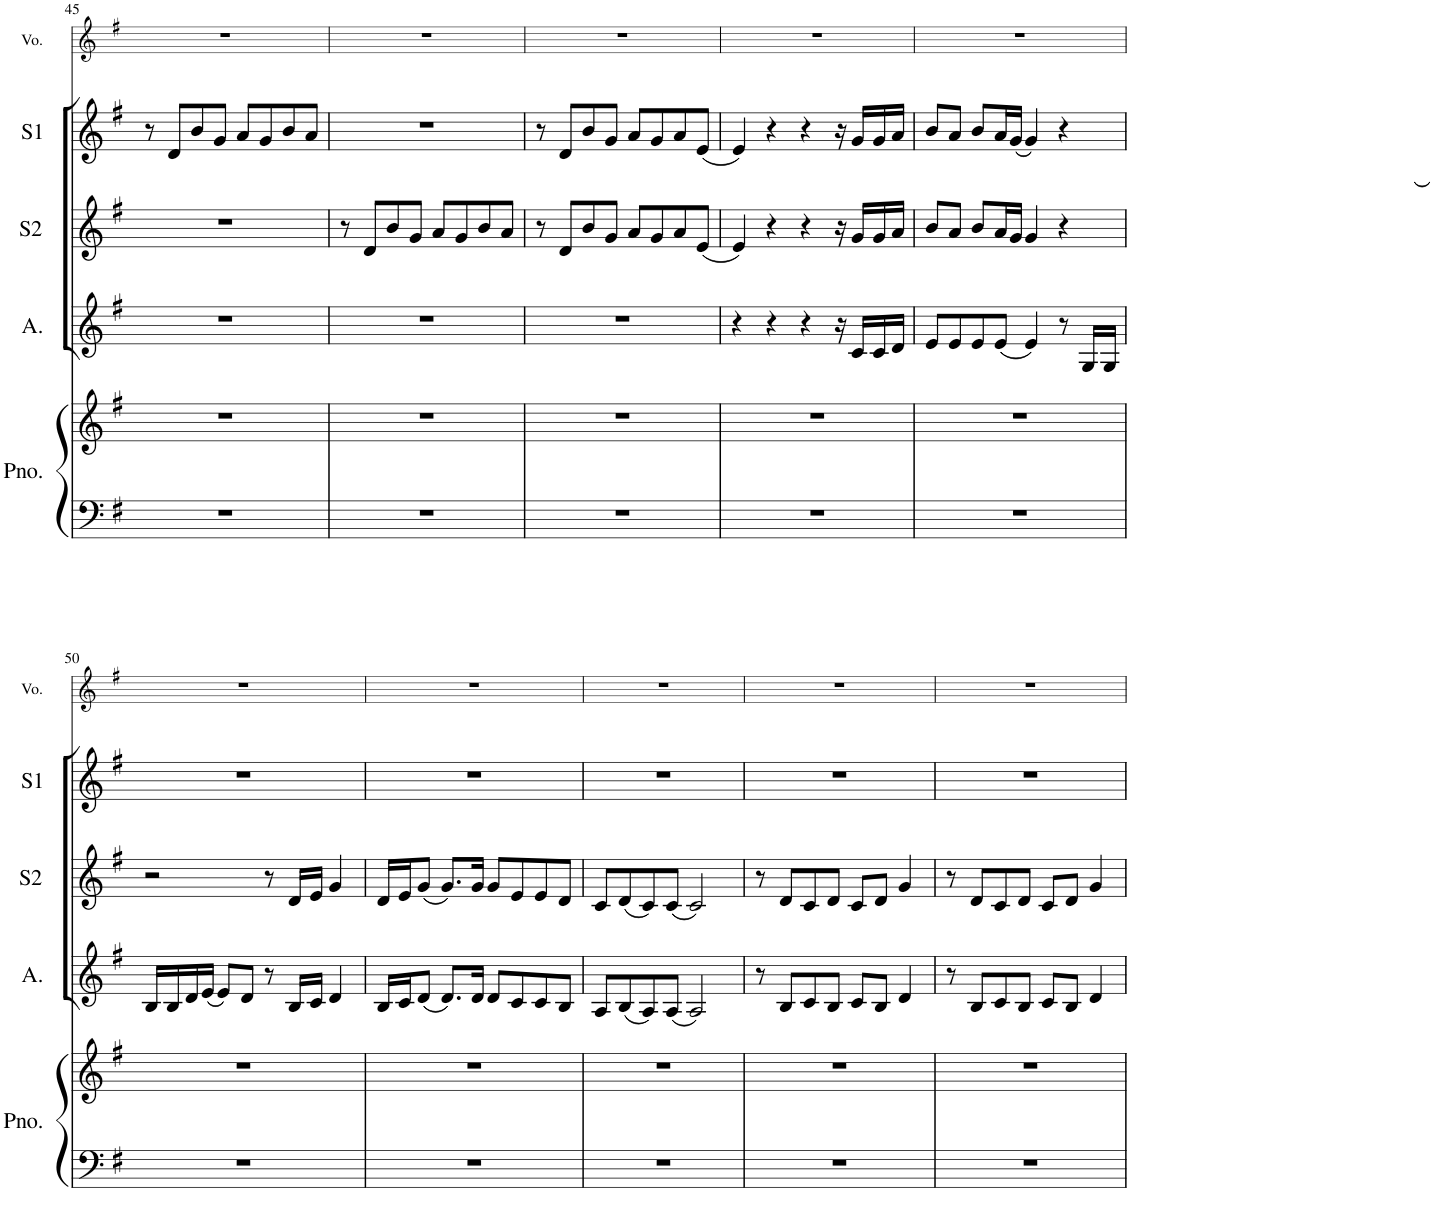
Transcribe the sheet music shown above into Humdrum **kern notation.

**kern	**kern	**kern	**kern	**kern	**kern
*part5	*part5	*part4	*part3	*part2	*part1
*staff6	*staff5	*staff4	*staff3	*staff2	*staff1
*I"Piano	*	*I"Alto	*I"Soprano 2	*I"Soprano 1	*I"Voice
*I'Pno.	*	*I'A.	*I'S2	*I'S1	*I'Vo.
!!LO:PB:g=z
*clefF4	*clefG2	*clefG2	*clefG2	*clefG2	*clefG2
*	*	*Trd1c2	*	*	*
*k[f#]	*k[f#]	*k[f#]	*k[f#]	*k[f#]	*k[f#]
*M4/4	*M4/4	*M4/4	*M4/4	*M4/4	*M4/4
=45	=45	=45	=45	=45	=45
1r	1r	1r	1r	8r	1r
.	.	.	.	8d/L	.
.	.	.	.	8b/	.
.	.	.	.	8g/J	.
.	.	.	.	8a/L	.
.	.	.	.	8g/	.
.	.	.	.	8b/	.
.	.	.	.	8a/J	.
=46	=46	=46	=46	=46	=46
1r	1r	1r	8r	1r	1r
.	.	.	8d/L	.	.
.	.	.	8b/	.	.
.	.	.	8g/J	.	.
.	.	.	8a/L	.	.
.	.	.	8g/	.	.
.	.	.	8b/	.	.
.	.	.	8a/J	.	.
=47	=47	=47	=47	=47	=47
1r	1r	1r	8r	8r	1r
.	.	.	8d/L	8d/L	.
.	.	.	8b/	8b/	.
.	.	.	8g/J	8g/J	.
.	.	.	8a/L	8a/L	.
.	.	.	8g/	8g/	.
.	.	.	8a/	8a/	.
.	.	.	(8e/J	(8e/J	.
=48	=48	=48	=48	=48	=48
1r	1r	4r	4e/)	4e/)	1r
.	.	4r	4r	4r	.
.	.	4r	4r	4r	.
.	.	16r	16r	16r	.
.	.	16c/LL	16g/LL	16g/LL	.
.	.	16c/	16g/	16g/	.
.	.	16d/JJ	16a/JJ	16a/JJ	.
=49	=49	=49	=49	=49	=49
1r	1r	8e/L	8b/L	8b/L	1r
.	.	8e/	8a/J	8a/J	.
.	.	8e/	8b/L	8b/L	.
.	.	(8e/J	16a/L	16a/L	.
.	.	.	(16g/JJ	(16g/JJ	.
.	.	4e/)	4g/)	4g/)	.
.	.	8r	4r	4r	.
.	.	16G/LL	.	.	.
.	.	16G/JJ	.	.	.
!!LO:LB:g=z
=50	=50	=50	=50	=50	=50
1r	1r	16B/LL	2r	1r	1r
.	.	16B/	.	.	.
.	.	16d/	.	.	.
.	.	(16e/JJ	.	.	.
.	.	8e/L)	.	.	.
.	.	8d/J	.	.	.
.	.	8r	8r	.	.
.	.	16B/LL	16d/LL	.	.
.	.	16c/JJ	16e/JJ	.	.
.	.	4d/	4g/	.	.
=51	=51	=51	=51	=51	=51
1r	1r	16B/LL	16d/LL	1r	1r
.	.	16c/J	16e/J	.	.
.	.	(8d/J	(8g/J	.	.
.	.	8.d/L)	8.g/L)	.	.
.	.	16d/Jk	16g/Jk	.	.
.	.	8d/L	8g/L	.	.
.	.	8c/	8e/	.	.
.	.	8c/	8e/	.	.
.	.	8B/J	8d/J	.	.
=52	=52	=52	=52	=52	=52
1r	1r	8A/L	8c/L	1r	1r
.	.	(8B/	(8d/	.	.
.	.	8A/)	8c/)	.	.
.	.	(8A/J	(8c/J	.	.
.	.	2A/)	2c/)	.	.
=53	=53	=53	=53	=53	=53
1r	1r	8r	8r	1r	1r
.	.	8B/L	8d/L	.	.
.	.	8c/	8c/	.	.
.	.	8B/J	8d/J	.	.
.	.	8c/L	8c/L	.	.
.	.	8B/J	8d/J	.	.
.	.	4d/	4g/	.	.
=54	=54	=54	=54	=54	=54
1r	1r	8r	8r	1r	1r
.	.	8B/L	8d/L	.	.
.	.	8c/	8c/	.	.
.	.	8B/J	8d/J	.	.
.	.	8c/L	8c/L	.	.
.	.	8B/J	8d/J	.	.
.	.	4d/	4g/	.	.
=	=	=	=	=	=
*-	*-	*-	*-	*-	*-
